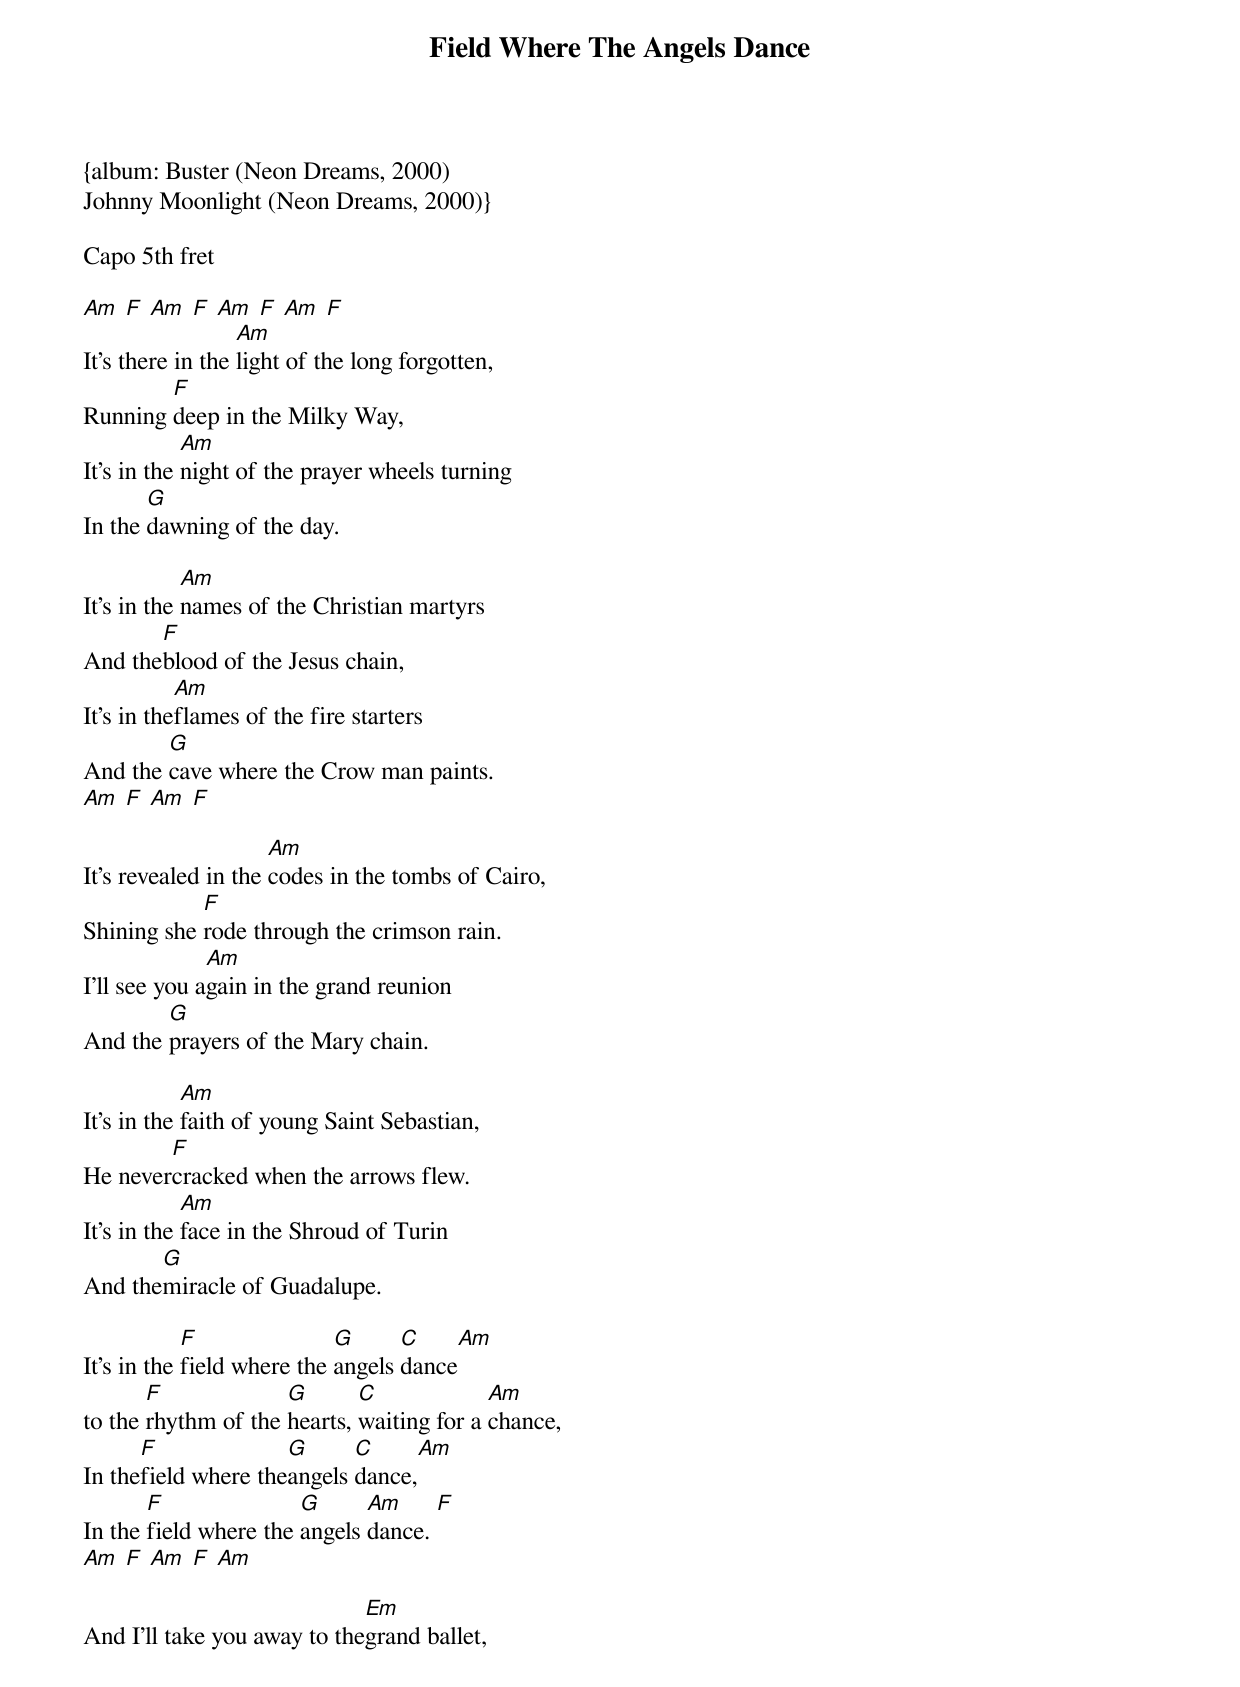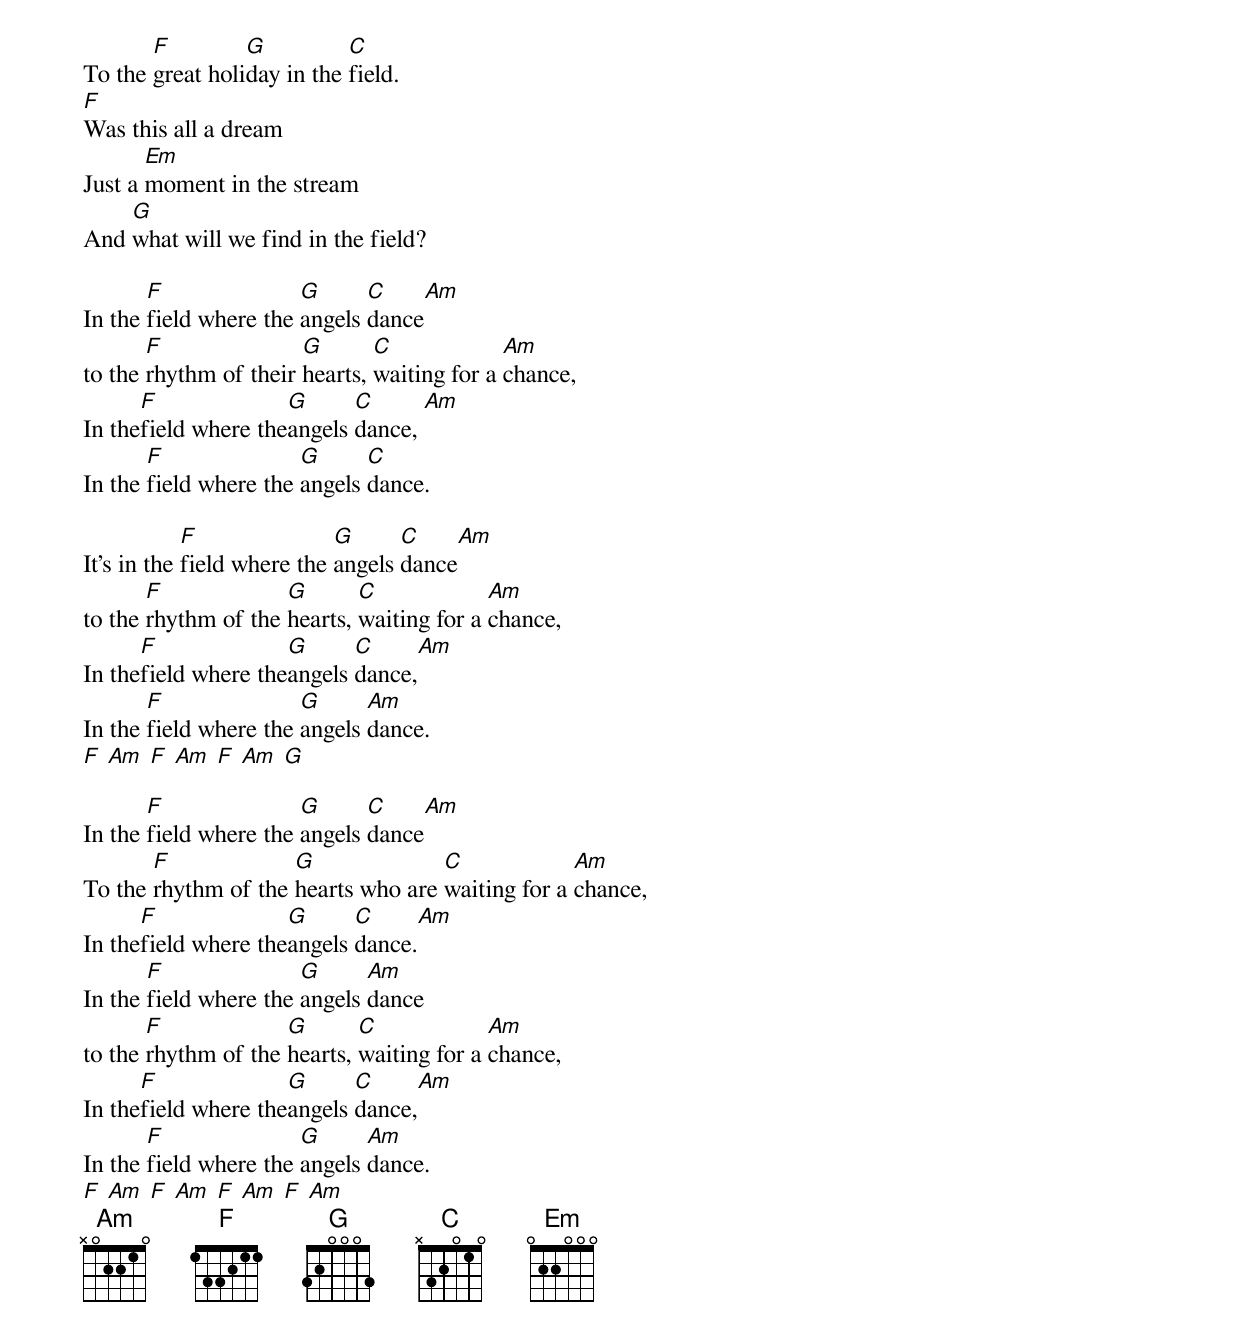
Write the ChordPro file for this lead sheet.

{title: Field Where The Angels Dance}
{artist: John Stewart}
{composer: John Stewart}
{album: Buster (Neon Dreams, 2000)
Johnny Moonlight (Neon Dreams, 2000)}

Capo 5th fret

[Am] [F] [Am] [F] [Am] [F] [Am] [F]
It's there in the [Am]light of the long forgotten,
Running [F]deep in the Milky Way,
It's in the [Am]night of the prayer wheels turning
In the [G]dawning of the day.

It's in the [Am]names of the Christian martyrs
And the[F]blood of the Jesus chain,
It's in the[Am]flames of the fire starters
And the [G]cave where the Crow man paints.
[Am] [F] [Am] [F]

It's revealed in the [Am]codes in the tombs of Cairo,
Shining she [F]rode through the crimson rain.
I'll see you a[Am]gain in the grand reunion
And the [G]prayers of the Mary chain.

It's in the [Am]faith of young Saint Sebastian,
He never[F]cracked when the arrows flew.
It's in the [Am]face in the Shroud of Turin
And the[G]miracle of Guadalupe.

It's in the [F]field where the [G]angels [C]dance[Am]
to the [F]rhythm of the [G]hearts, [C]waiting for a [Am]chance,
In the[F]field where the[G]angels [C]dance,[Am]
In the [F]field where the [G]angels [Am]dance. [F]
[Am] [F] [Am] [F] [Am]

And I'll take you away to the[Em]grand ballet,
To the [F]great holi[G]day in the [C]field.
[F]Was this all a dream
Just a [Em]moment in the stream
And [G]what will we find in the field?

In the [F]field where the [G]angels [C]dance[Am]
to the [F]rhythm of their [G]hearts, [C]waiting for a [Am]chance,
In the[F]field where the[G]angels [C]dance, [Am]
In the [F]field where the [G]angels [C]dance.

It's in the [F]field where the [G]angels [C]dance[Am]
to the [F]rhythm of the [G]hearts, [C]waiting for a [Am]chance,
In the[F]field where the[G]angels [C]dance,[Am]
In the [F]field where the [G]angels [Am]dance.
[F] [Am] [F] [Am] [F] [Am] [G]

In the [F]field where the [G]angels [C]dance[Am]
To the [F]rhythm of the [G]hearts who are [C]waiting for a [Am]chance,
In the[F]field where the[G]angels [C]dance.[Am]
In the [F]field where the [G]angels [Am]dance
to the [F]rhythm of the [G]hearts, [C]waiting for a [Am]chance,
In the[F]field where the[G]angels [C]dance,[Am]
In the [F]field where the [G]angels [Am]dance.
[F] [Am] [F] [Am] [F] [Am] [F] [Am]
